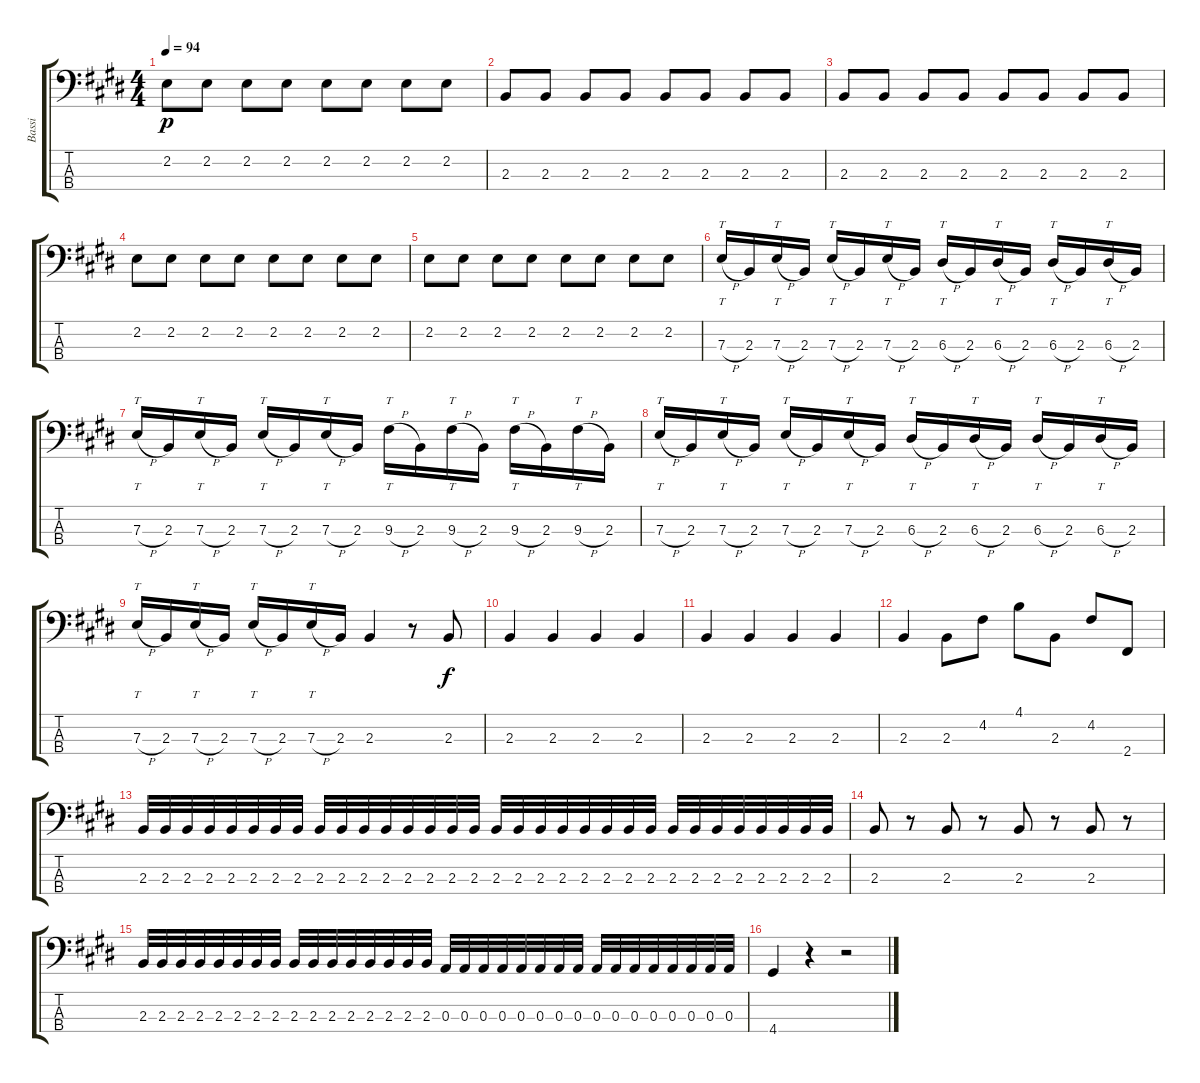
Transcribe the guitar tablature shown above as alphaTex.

\track ("Bassi" "Bassi") {instrument contrabass}
\staff {score tabs}
\tuning (G2 D2 A1 E1) {hide}
\ts (4 4)
\tempo 94
\clef f4
\ks c#minor
2.2.8{dy p} 2.2.8 2.2.8 2.2.8 2.2.8 2.2.8 2.2.8 2.2.8 |
\ks e
2.3.8 2.3.8 2.3.8 2.3.8 2.3.8 2.3.8 2.3.8 2.3.8 |
\ks c#minor
2.3.8 2.3.8 2.3.8 2.3.8 2.3.8 2.3.8 2.3.8 2.3.8 |
\ks e
2.2.8 2.2.8 2.2.8 2.2.8 2.2.8 2.2.8 2.2.8 2.2.8 |
\ks c#minor
2.2.8 2.2.8 2.2.8 2.2.8 2.2.8 2.2.8 2.2.8 2.2.8 |
\ks e
7.3{h}.16{tt} 2.3.16 7.3{h}.16{tt} 2.3.16 7.3{h}.16{tt} 2.3.16 7.3{h}.16{tt} 2.3.16 6.3{h}.16{tt} 2.3.16 6.3{h}.16{tt} 2.3.16 6.3{h}.16{tt} 2.3.16 6.3{h}.16{tt} 2.3.16 |
\ks c#minor
7.3{h}.16{tt} 2.3.16 7.3{h}.16{tt} 2.3.16 7.3{h}.16{tt} 2.3.16 7.3{h}.16{tt} 2.3.16 9.3{h}.16{tt} 2.3.16 9.3{h}.16{tt} 2.3.16 9.3{h}.16{tt} 2.3.16 9.3{h}.16{tt} 2.3.16 |
7.3{h}.16{tt} 2.3.16 7.3{h}.16{tt} 2.3.16 7.3{h}.16{tt} 2.3.16 7.3{h}.16{tt} 2.3.16 6.3{h}.16{tt} 2.3.16 6.3{h}.16{tt} 2.3.16 6.3{h}.16{tt} 2.3.16 6.3{h}.16{tt} 2.3.16 |
7.3{h}.16{tt} 2.3.16 7.3{h}.16{tt} 2.3.16 7.3{h}.16{tt} 2.3.16 7.3{h}.16{tt} 2.3.16 2.3.4 r.8 2.3.8{dy f} |
\ks e
2.3.4 2.3.4 2.3.4 2.3.4 |
\ks c#minor
2.3.4 2.3.4 2.3.4 2.3.4 |
2.3.4 2.3.8 4.2.8 4.1.8 2.3.8 4.2.8 2.4.8 |
\ks e
2.3.32 2.3.32 2.3.32 2.3.32 2.3.32 2.3.32 2.3.32 2.3.32 2.3.32 2.3.32 2.3.32 2.3.32 2.3.32 2.3.32 2.3.32 2.3.32 2.3.32 2.3.32 2.3.32 2.3.32 2.3.32 2.3.32 2.3.32 2.3.32 2.3.32 2.3.32 2.3.32 2.3.32 2.3.32 2.3.32 2.3.32 2.3.32 |
\ks c#minor
2.3.8 r.8 2.3.8 r.8 2.3.8 r.8 2.3.8 r.8 |
\ks e
2.3.32 2.3.32 2.3.32 2.3.32 2.3.32 2.3.32 2.3.32 2.3.32 2.3.32 2.3.32 2.3.32 2.3.32 2.3.32 2.3.32 2.3.32 2.3.32 0.3.32 0.3.32 0.3.32 0.3.32 0.3.32 0.3.32 0.3.32 0.3.32 0.3.32 0.3.32 0.3.32 0.3.32 0.3.32 0.3.32 0.3.32 0.3.32 |
4.4.4 r.4 r.2
